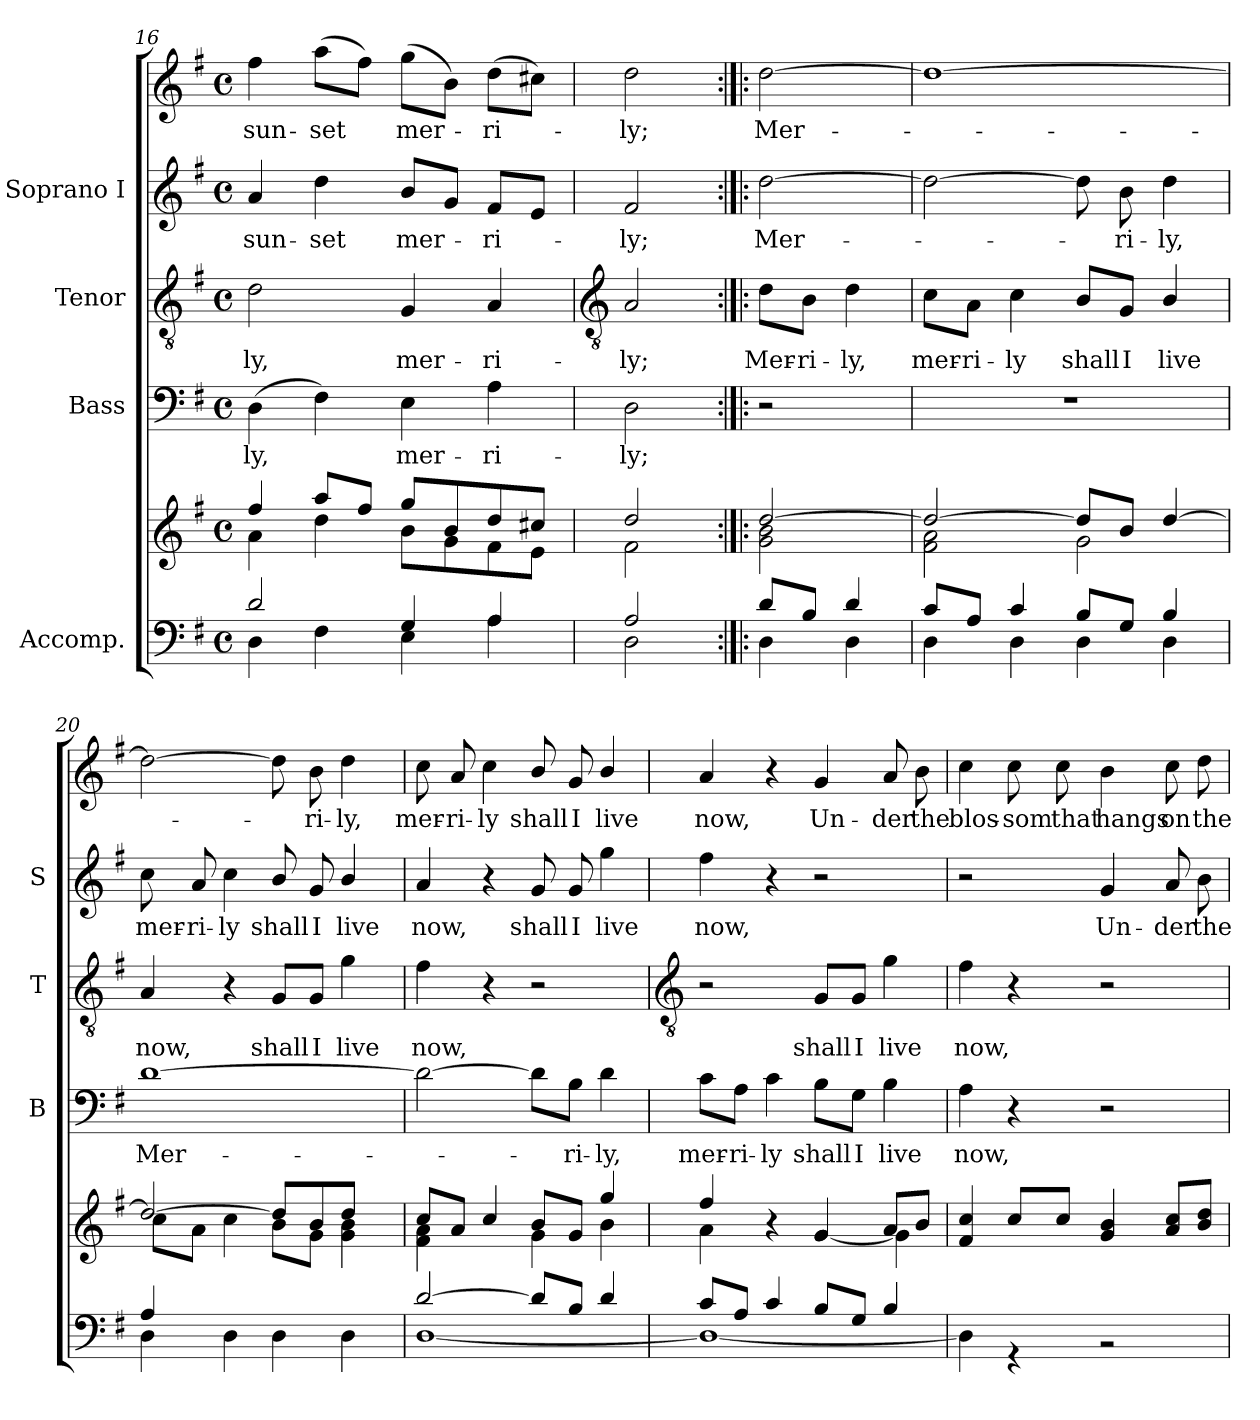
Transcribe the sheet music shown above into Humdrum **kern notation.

**kern	**kern	**kern	**text	**kern	**text	**kern	**text	**kern	**text
*part4	*part4	*part3	*part3	*part2	*part2	*part1	*part1	*part1	*part1
*staff6	*staff5	*staff4	*staff4	*staff3	*staff3	*staff2	*staff2	*staff1	*staff1
*I"Accomp.	*	*I"Bass	*	*I"Tenor	*	*I"Soprano I	*	*	*
*	*	*I'B	*	*I'T	*	*I'S	*	*	*
*clefF4	*clefG2	*clefF4	*	*clefGv2	*	*clefG2	*	*clefG2	*
*k[f#]	*k[f#]	*k[f#]	*	*k[f#]	*	*k[f#]	*	*k[f#]	*
*G:	*G:	*G:	*	*G:	*	*G:	*	*G:	*
*M4/4	*M4/4	*M4/4	*	*M4/4	*	*M4/4	*	*M4/4	*
*met(c)	*met(c)	*met(c)	*	*met(c)	*	*met(c)	*	*met(c)	*
=16	=16	=16	=16	=16	=16	=16	=16	=16	=16
*^	*^	*	*	*	*	*	*	*	*
!	!	!	!	!	!LO:LY:b	!	!LO:LY:b	!	!LO:LY:b	!	!LO:LY:b
2d/	4D\	4ff#/	4a\	(>4D	-ly,	2d	ly,	4a	sun-	4ff#	sun-
!	!	!	!	!	!	!	!	!	!LO:LY:b	!	!LO:LY:b
.	4F#\	8aa/L	4dd\	4F#)	.	.	.	4dd	-set	(>8aaL	-set
.	.	8ff#/J	.	.	.	.	.	.	.	8ff#J)	.
!	!	!	!	!	!LO:LY:b	!	!LO:LY:b	!	!LO:LY:b	!	!LO:LY:b
4G/	4E\	8gg/L	8b\L	4E	mer-	4G	mer-	8bL	mer-	(8ggL	mer-
.	.	8b/	8g\	.	.	.	.	8gJ	.	8bJ)	.
!	!	!	!	!	!LO:LY:b	!	!LO:LY:b	!	!LO:LY:b	!	!LO:LY:b
4A/	4A\	8dd/	8f#\	4A	-ri-	4A	-ri-	8f#L	ri-	(>8ddL	ri-
.	.	8cc#X/J	8e\J	.	.	.	.	8eJ	.	8cc#XJ)	.
!!LO:LB:g=z
=17	=17	=17	=17	=17	=17	=17	=17	=17	=17	=17	=17
*	*	*	*	*	*	*clefGv2	*	*	*	*	*
!	!	!	!	!	!LO:LY:b	!	!LO:LY:b	!	!LO:LY:b	!	!LO:LY:b
2A/	2D\	2dd/	2f#\	2D	-ly;	2A	-ly;	2f#	ly;	2dd	ly;
=18:|!|:	=18:|!|:	=18:|!|:	=18:|!|:	=18:|!|:	=18:|!|:	=18:|!|:	=18:|!|:	=18:|!|:	=18:|!|:	=18:|!|:	=18:|!|:
!	!	!	!	!	!	!	!LO:LY:b	!	!LO:LY:b	!	!LO:LY:b
8d/L	4D\	[2dd/	2g\ 2b\	2r	.	8d\L	Mer-	[2dd	Mer-	[2dd	Mer-
!	!	!	!	!	!	!	!LO:LY:b	!	!	!	!
8B/J	.	.	.	.	.	8B\J	-ri-	.	.	.	.
!	!	!	!	!	!	!	!LO:LY:b	!	!	!	!
4d/	4D\	.	.	.	.	4d	-ly,	.	.	.	.
=19	=19	=19	=19	=19	=19	=19	=19	=19	=19	=19	=19
!	!	!	!	!	!	!	!LO:LY:b	!	!	!	!
8c/L	4D\	2dd/_	2f#\ 2a\	1r	.	8c\L	mer-	2dd_	.	1dd_	.
!	!	!	!	!	!	!	!LO:LY:b	!	!	!	!
8A/J	.	.	.	.	.	8A\J	-ri-	.	.	.	.
!	!	!	!	!	!	!	!LO:LY:b	!	!	!	!
4c/	4D\	.	.	.	.	4c	-ly	.	.	.	.
!	!	!	!	!	!	!	!LO:LY:b	!	!	!	!
8B/L	4D\	8dd/L]	2g\	.	.	8B/L	shall	8dd]	.	.	.
!	!	!	!	!	!	!	!LO:LY:b	!	!LO:LY:b	!	!
8G/J	.	8b/J	.	.	.	8G/J	I	8b	ri-	.	.
!	!	!	!	!	!	!	!LO:LY:b	!	!LO:LY:b	!	!
4B/	4D\	[4dd/	.	.	.	4B/	live	4dd	-ly,	.	.
=20	=20	=20	=20	=20	=20	=20	=20	=20	=20	=20	=20
!	!	!	!	!	!LO:LY:b	!	!LO:LY:b	!	!LO:LY:b	!	!
4A/	4D\	2dd/_	8cc\L	[1d	Mer-	4A	now,	8cc	mer-	2dd_	.
!	!	!	!	!	!	!	!	!	!LO:LY:b	!	!
.	.	.	8a\J	.	.	.	.	8a	-ri-	.	.
!	!	!	!	!	!	!	!	!	!LO:LY:b	!	!
2.ryy	4D\	.	4cc\	.	.	4r	.	4cc	-ly	.	.
!	!	!	!	!	!	!	!LO:LY:b	!	!LO:LY:b	!	!
.	4D\	8dd/L]	8b\L	.	.	8G/L	shall	8b/	shall	8dd]	.
!	!	!	!	!	!	!	!LO:LY:b	!	!LO:LY:b	!	!LO:LY:b
.	.	8b/	8g\J	.	.	8G/J	I	8g	I	8b	ri-
!	!	!	!	!	!	!	!LO:LY:b	!	!LO:LY:b	!	!LO:LY:b
.	4D\	8dd/J	4g\ 4b\	.	.	4g	live	4b/	live	4dd	-ly,
.	.	8ryy	.	.	.	.	.	.	.	.	.
=21	=21	=21	=21	=21	=21	=21	=21	=21	=21	=21	=21
!	!	!	!	!	!	!	!LO:LY:b	!	!LO:LY:b	!	!LO:LY:b
[2d/	[1D\	8cc/L	4f#\ 4a\	2d_	.	4f#	now,	4a	now,	8cc	mer-
!	!	!	!	!	!	!	!	!	!	!	!LO:LY:b
.	.	8a/J	.	.	.	.	.	.	.	8a	-ri-
!	!	!	!	!	!	!	!	!	!	!	!LO:LY:b
.	.	4cc/	4ryy	.	.	4r	.	4r	.	4cc	-ly
!	!	!	!	!	!	!	!	!	!LO:LY:b	!	!LO:LY:b
8d/L]	.	8b/L	4g\	8d\L]	.	2r	.	8g	shall	8b/	shall
!	!	!	!	!	!LO:LY:b	!	!	!	!LO:LY:b	!	!LO:LY:b
8B/J	.	8g/J	.	8B\J	ri-	.	.	8g	I	8g	I
!	!	!	!	!	!LO:LY:b	!	!	!	!LO:LY:b	!	!LO:LY:b
4d/	.	4gg/	4b\	4d	-ly,	.	.	4gg	live	4b/	live
!!LO:LB:g=z
=22	=22	=22	=22	=22	=22	=22	=22	=22	=22	=22	=22
*	*	*	*	*	*	*clefGv2	*	*	*	*	*
!	!	!	!	!	!LO:LY:b	!	!	!	!LO:LY:b	!	!LO:LY:b
8c/L	1D\_	4ff#/	4a\	8c\L	mer-	2r	.	4ff#	now,	4a	now,
!	!	!	!	!	!LO:LY:b	!	!	!	!	!	!
8A/J	.	.	.	8A\J	-ri-	.	.	.	.	.	.
!	!	!	!	!	!LO:LY:b	!	!	!	!	!	!
4c/	.	4r	4ryy	4c	-ly	.	.	4r	.	4r	.
!	!	!	!	!	!LO:LY:b	!	!LO:LY:b	!	!	!	!LO:LY:b
8B/L	.	4g	[4g/	8B\L	shall	8G/L	shall	2r	.	4g	Un-
!	!	!	!	!	!LO:LY:b	!	!LO:LY:b	!	!	!	!
8G/J	.	.	.	8G\J	I	8G/J	I	.	.	.	.
!	!	!	!	!	!LO:LY:b	!	!LO:LY:b	!	!	!	!LO:LY:b
4B/	.	8aL	4g\]	4B	live	4g	live	.	.	8a	-der
!	!	!	!	!	!	!	!	!	!	!	!LO:LY:b
.	.	8bJ	.	.	.	.	.	.	.	8b	the
=23	=23	=23	=23	=23	=23	=23	=23	=23	=23	=23	=23
!	!	!	!	!	!LO:LY:b	!	!LO:LY:b	!	!	!	!LO:LY:b
1ryy	4D\]	4f# 4cc	1ryy	4A	now,	4f#	now,	2r	.	4cc	blos-
!	!	!	!	!	!	!	!	!	!	!	!LO:LY:b
.	4r	8ccL	.	4r	.	4r	.	.	.	8cc	-som
!	!	!	!	!	!	!	!	!	!	!	!LO:LY:b
.	.	8ccJ	.	.	.	.	.	.	.	8cc	that
!	!	!	!	!	!	!	!	!	!LO:LY:b	!	!LO:LY:b
.	2r	4g 4b	.	2r	.	2r	.	4g	Un-	4b	hangs
!	!	!	!	!	!	!	!	!	!LO:LY:b	!	!LO:LY:b
.	.	8a 8ccL	.	.	.	.	.	8a	-der	8cc	on
!	!	!	!	!	!	!	!	!	!LO:LY:b	!	!LO:LY:b
.	.	8b 8ddJ	.	.	.	.	.	8b	the	8dd	the
*v	*v	*	*	*	*	*	*	*	*	*	*
*	*v	*v	*	*	*	*	*	*	*	*
=	=	=	=	=	=	=	=	=	=
*-	*-	*-	*-	*-	*-	*-	*-	*-	*-
